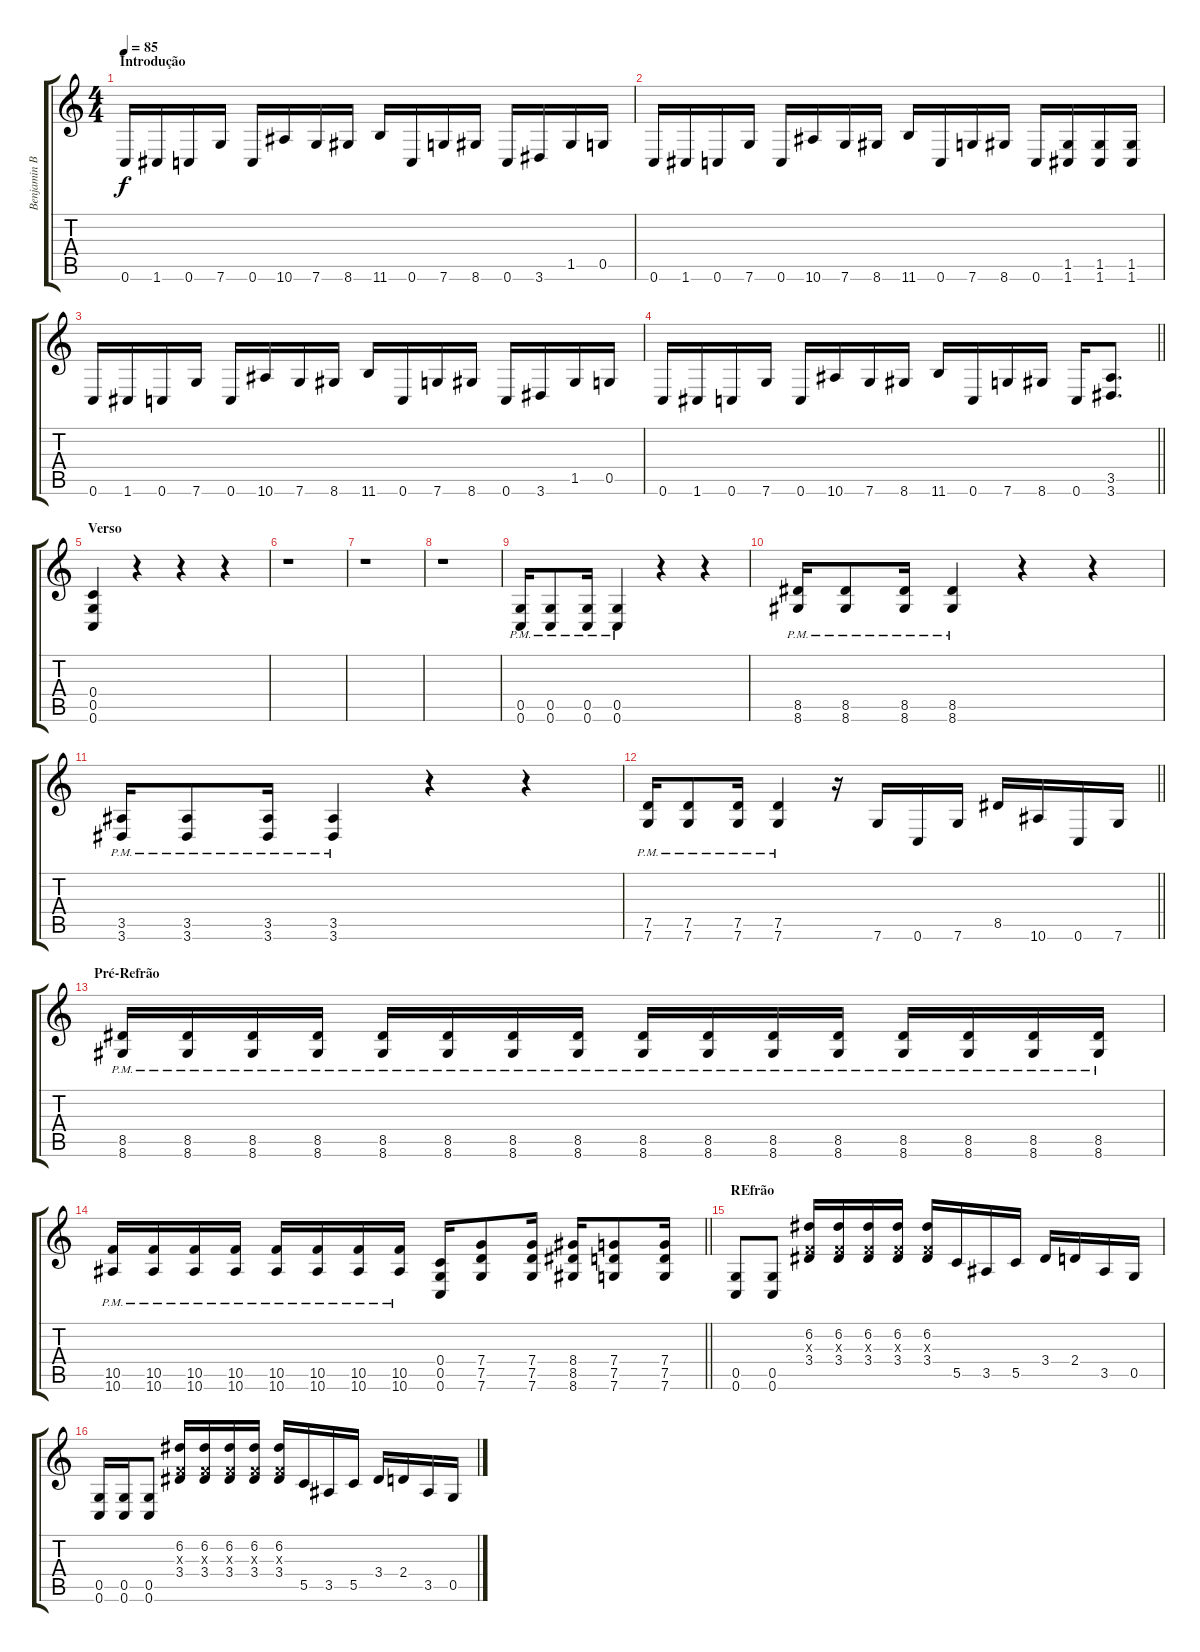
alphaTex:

\track ("Benjamin Burnley" "Benjamin B") {instrument distortionguitar}
\staff {score tabs}
\tuning (D4 A3 F3 C3 G2 C2) {hide}
\ts (4 4)
\section ("" "Introdução")
\tempo 85
\clef g2
\ks c
0.6.16{dy f instrument distortionguitar} 1.6.16 0.6.16 7.6.16 0.6.16 10.6.16 7.6.16 8.6.16 11.6.16 0.6.16 7.6.16 8.6.16 0.6.16 3.6.16 1.5.16 0.5.16 |
0.6.16 1.6.16 0.6.16 7.6.16 0.6.16 10.6.16 7.6.16 8.6.16 11.6.16 0.6.16 7.6.16 8.6.16 0.6.16 (1.5 1.6).16 (1.5 1.6).16 (1.5 1.6).16 |
0.6.16 1.6.16 0.6.16 7.6.16 0.6.16 10.6.16 7.6.16 8.6.16 11.6.16 0.6.16 7.6.16 8.6.16 0.6.16 3.6.16 1.5.16 0.5.16 |
\barLineRight lightlight
0.6.16 1.6.16 0.6.16 7.6.16 0.6.16 10.6.16 7.6.16 8.6.16 11.6.16 0.6.16 7.6.16 8.6.16 0.6.16 (3.5 3.6).8{d} |
\section ("" "Verso")
(0.4 0.5 0.6).4 r.4 r.4 r.4 |
r.1 |
r.1 |
r.1 |
(0.5{pm} 0.6{pm}).16 (0.5{pm} 0.6{pm}).8 (0.5{pm} 0.6{pm}).16 (0.5{pm} 0.6{pm}).4 r.4 r.4 |
(8.5{pm} 8.6{pm}).16 (8.5{pm} 8.6{pm}).8 (8.5{pm} 8.6{pm}).16 (8.5{pm} 8.6{pm}).4 r.4 r.4 |
(3.5{pm} 3.6{pm}).16 (3.5{pm} 3.6{pm}).8 (3.5{pm} 3.6{pm}).16 (3.5{pm} 3.6{pm}).4 r.4 r.4 |
\barLineRight lightlight
(7.5{pm} 7.6{pm}).16 (7.5{pm} 7.6{pm}).8 (7.5{pm} 7.6{pm}).16 (7.5{pm} 7.6{pm}).4 r.16 7.6.16 0.6.16 7.6.16 8.5.16 10.6.16 0.6.16 7.6.16 |
\section ("" "Pré-Refrão")
(8.5{pm} 8.6{pm}).16 (8.5{pm} 8.6{pm}).16 (8.5{pm} 8.6{pm}).16 (8.5{pm} 8.6{pm}).16 (8.5{pm} 8.6{pm}).16 (8.5{pm} 8.6{pm}).16 (8.5{pm} 8.6{pm}).16 (8.5{pm} 8.6{pm}).16 (8.5{pm} 8.6{pm}).16 (8.5{pm} 8.6{pm}).16 (8.5{pm} 8.6{pm}).16 (8.5{pm} 8.6{pm}).16 (8.5{pm} 8.6{pm}).16 (8.5{pm} 8.6{pm}).16 (8.5{pm} 8.6{pm}).16 (8.5{pm} 8.6{pm}).16 |
\barLineRight lightlight
(10.5{pm} 10.6{pm}).16 (10.5{pm} 10.6{pm}).16 (10.5{pm} 10.6{pm}).16 (10.5{pm} 10.6{pm}).16 (10.5{pm} 10.6{pm}).16 (10.5{pm} 10.6{pm}).16 (10.5{pm} 10.6{pm}).16 (10.5{pm} 10.6{pm}).16 (0.4 0.5 0.6).16 (7.4 7.5 7.6).8 (7.4 7.5 7.6).16 (8.4 8.5 8.6).16 (7.4 7.5 7.6).8 (7.4 7.5 7.6).16 |
\section ("" "REfrão")
(0.5 0.6).8 (0.5 0.6).8 (6.2 0.3{x} 3.4).16 (6.2 0.3{x} 3.4).16 (6.2 0.3{x} 3.4).16 (6.2 0.3{x} 3.4).16 (6.2 0.3{x} 3.4).16 5.5.16 3.5.16 5.5.16 3.4.16 2.4.16 3.5.16 0.5.16 |
(0.5 0.6).16 (0.5 0.6).16 (0.5 0.6).8 (6.2 0.3{x} 3.4).16 (6.2 0.3{x} 3.4).16 (6.2 0.3{x} 3.4).16 (6.2 0.3{x} 3.4).16 (6.2 0.3{x} 3.4).16 5.5.16 3.5.16 5.5.16 3.4.16 2.4.16 3.5.16 0.5.16
